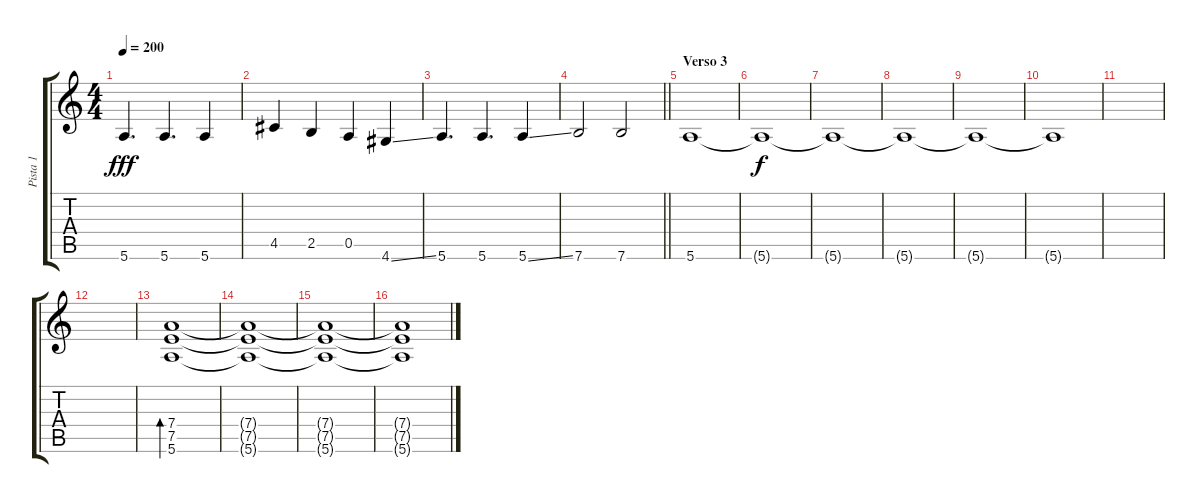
\track ("Pista 1" "Pista 1") {instrument overdrivenguitar}
\staff {score tabs}
\tuning (E4 B3 G3 D3 A2 E2) {hide}
\ts (4 4)
\tempo 200
\clef g2
\ks c
5.6.4{d dy fff} 5.6.4{d} 5.6.4 |
4.5.4 2.5.4 0.5.4 4.6{ss}.4 |
5.6.4{d} 5.6.4{d} 5.6{ss}.4 |
\barLineRight lightlight
7.6.2 7.6.2 |
\section ("" "Verso 3")
5.6.1 |
5.6{t}.1{dy f volume 0} |
5.6{t}.1 |
5.6{t}.1 |
5.6{t}.1 |
5.6{t}.1 |
|
|
(7.4 7.5 5.6).1{bd 240 volume 0} |
(7.4{t} 7.5{t} 5.6{t}).1 |
(7.4{t} 7.5{t} 5.6{t}).1 |
(7.4{t} 7.5{t} 5.6{t}).1
